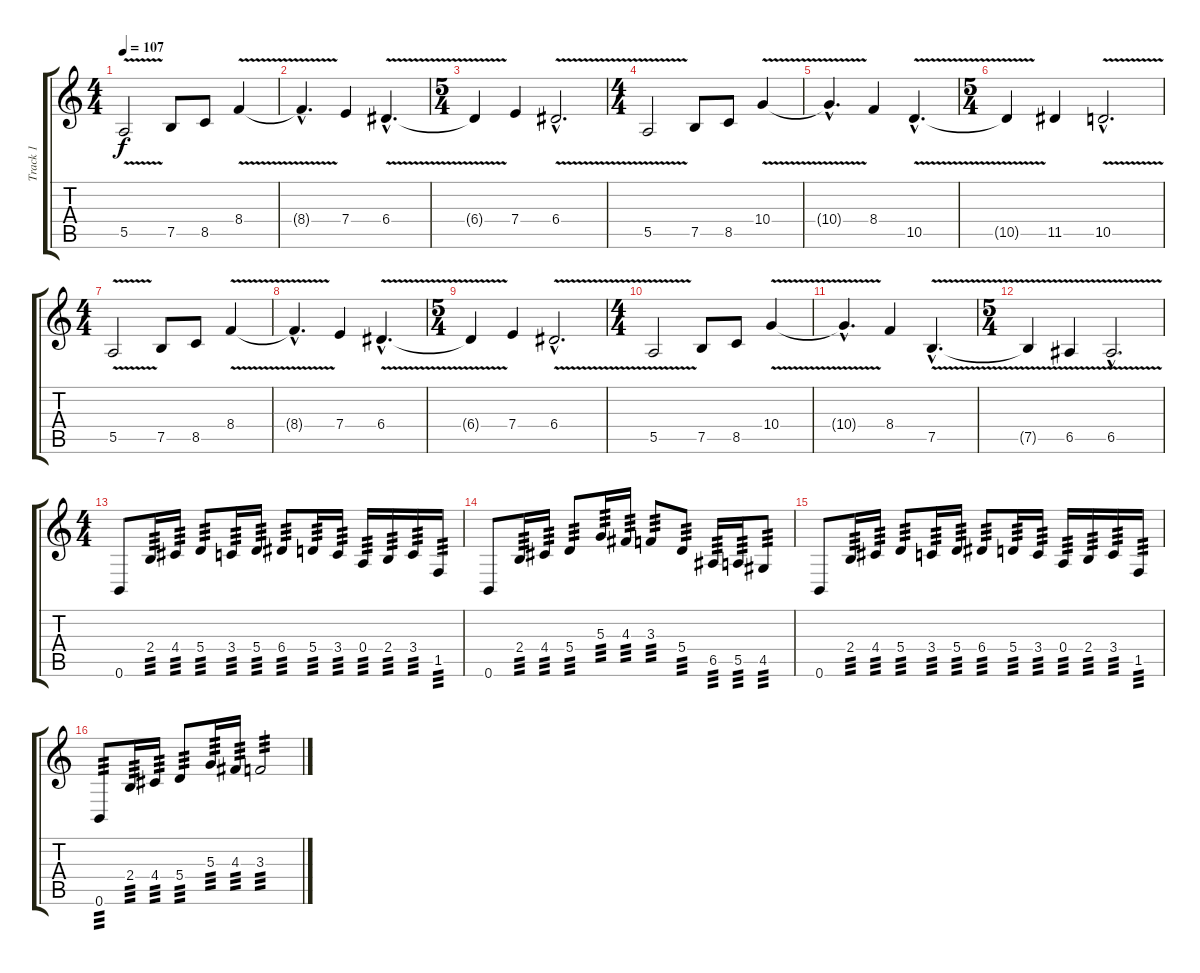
\track ("Track 1" "Track 1") {instrument distortionguitar}
\staff {score tabs}
\tuning (B3 Gb3 D3 A2 E2 B1) {hide}
\ts (4 4)
\tempo 107
\clef g2
\ks c
5.5{v}.2{dy f instrument distortionguitar} 7.5.8 8.5.8 8.4{v}.4 |
8.4{hac t}.4{d} 7.4.4 6.4{v hac}.4{d} |
\ts (5 4)
6.4{t}.4 7.4.4 6.4{v hac}.2{d} |
\ts (4 4)
5.5{v}.2 7.5.8 8.5.8 10.4{v}.4 |
10.4{hac t}.4{d} 8.4.4 10.5{v hac}.4{d} |
\ts (5 4)
10.5{t}.4 11.5.4 10.5{v hac}.2{d} |
\ts (4 4)
5.5{v}.2 7.5.8 8.5.8 8.4{v}.4 |
8.4{hac t}.4{d} 7.4.4 6.4{v hac}.4{d} |
\ts (5 4)
6.4{t}.4 7.4.4 6.4{v hac}.2{d} |
\ts (4 4)
5.5{v}.2 7.5.8 8.5.8 10.4{v}.4 |
10.4{hac t}.4{d} 8.4.4 7.5{v hac}.4{d} |
\ts (5 4)
7.5{t}.4 6.5{v}.4 6.5{v hac}.2{d} |
\ts (4 4)
0.6.8 2.4.16{tp 3} 4.4.16{tp 3} 5.4.8{tp 3} 3.4.16{tp 3} 5.4.16{tp 3} 6.4.8{tp 3} 5.4.16{tp 3} 3.4.16{tp 3} 0.4.16{tp 3} 2.4.16{tp 3} 3.4.16{tp 3} 1.5.16{tp 3} |
0.6.8 2.4.16{tp 3} 4.4.16{tp 3} 5.4.8{tp 3} 5.3.16{tp 3} 4.3.16{tp 3} 3.3.8{tp 3} 5.4.8{tp 3} 6.5.16{tp 3} 5.5.16{tp 3} 4.5.8{tp 3} |
0.6.8 2.4.16{tp 3} 4.4.16{tp 3} 5.4.8{tp 3} 3.4.16{tp 3} 5.4.16{tp 3} 6.4.8{tp 3} 5.4.16{tp 3} 3.4.16{tp 3} 0.4.16{tp 3} 2.4.16{tp 3} 3.4.16{tp 3} 1.5.16{tp 3} |
0.6.8{tp 3} 2.4.16{tp 3} 4.4.16{tp 3} 5.4.8{tp 3} 5.3.16{tp 3} 4.3.16{tp 3} 3.3.2{tp 3}
